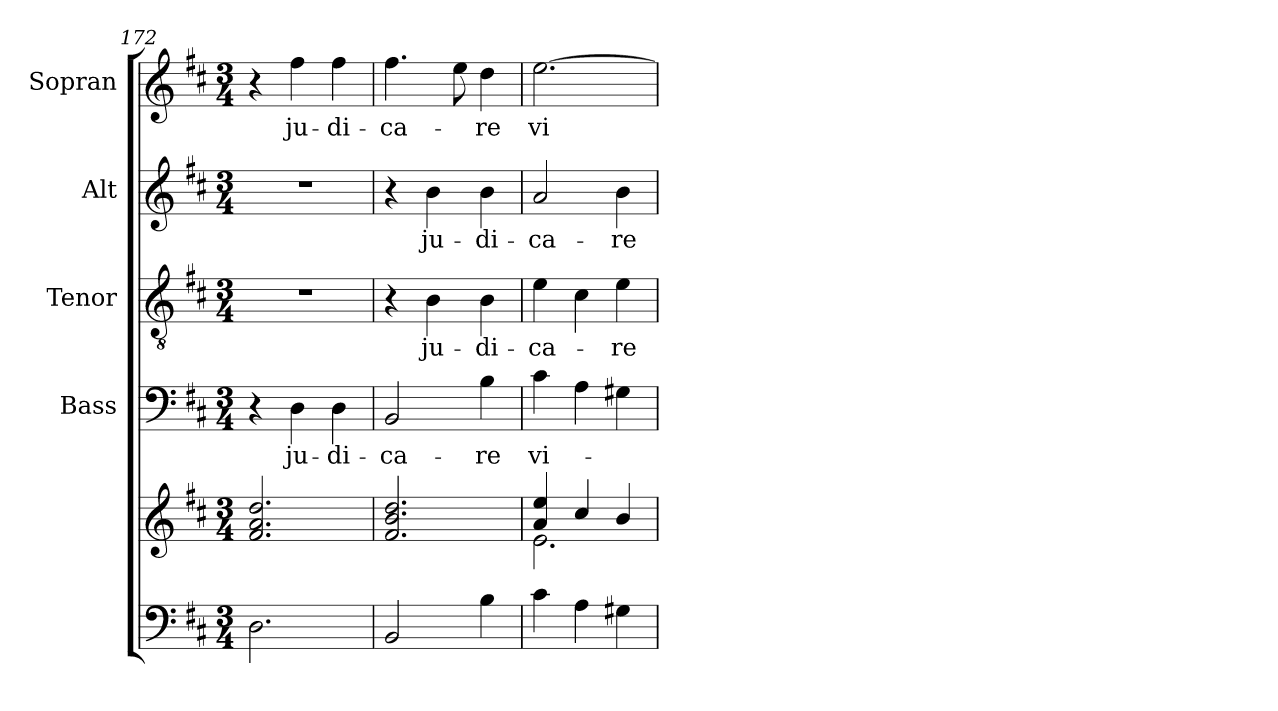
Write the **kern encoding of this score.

**kern	**kern	**kern	**text	**kern	**text	**kern	**text	**kern	**text
*part5	*part5	*part4	*part4	*part3	*part3	*part2	*part2	*part1	*part1
*staff6	*staff5	*staff4	*staff4	*staff3	*staff3	*staff2	*staff2	*staff1	*staff1
*	*	*I"Bass	*	*I"Tenor	*	*I"Alt	*	*I"Sopran	*
*	*	*I'B.	*	*I'T.	*	*I'A.	*	*I'S.	*
!!LO:LB:g=z
*clefF4	*clefG2	*clefF4	*	*clefGv2	*	*clefG2	*	*clefG2	*
*k[f#c#]	*k[f#c#]	*k[f#c#]	*	*k[f#c#]	*	*k[f#c#]	*	*k[f#c#]	*
*D:	*D:	*D:	*	*D:	*	*D:	*	*D:	*
*M3/4	*M3/4	*M3/4	*	*M3/4	*	*M3/4	*	*M3/4	*
=172	=172	=172	=172	=172	=172	=172	=172	=172	=172
2.D\	2.f#/ 2.a/ 2.dd/	4r	.	2.r	.	2.r	.	4r	.
!	!	!	!LO:LY:b	!	!	!	!	!	!LO:LY:b
.	.	4D\	ju-	.	.	.	.	4ff#\	ju-
!	!	!	!LO:LY:b	!	!	!	!	!	!LO:LY:b
.	.	4D\	-di-	.	.	.	.	4ff#\	-di-
=173	=173	=173	=173	=173	=173	=173	=173	=173	=173
!	!	!	!LO:LY:b	!	!	!	!	!	!LO:LY:b
2BB/	2.f#/ 2.b/ 2.dd/	2BB/	-ca-	4r	.	4r	.	4.ff#\	-ca-
!	!	!	!	!	!LO:LY:b	!	!LO:LY:b	!	!
.	.	.	.	4B\	ju-	4b\	ju-	.	.
.	.	.	.	.	.	.	.	8ee\	.
!	!	!	!LO:LY:b	!	!LO:LY:b	!	!LO:LY:b	!	!LO:LY:b
4B\	.	4B\	-re	4B\	-di-	4b\	-di-	4dd\	-re
=174	=174	=174	=174	=174	=174	=174	=174	=174	=174
*	*^	*	*	*	*	*	*	*	*
!	!	!	!	!LO:LY:b	!	!LO:LY:b	!	!LO:LY:b	!	!LO:LY:b
4c#\	4a/ 4ee/	2.e\	4c#\	vi-	4e\	-ca-	2a/	-ca-	[2.ee\	vi-
4A\	4cc#/	.	4A\	.	4c#\	.	.	.	.	.
!	!	!	!	!	!	!LO:LY:b	!	!LO:LY:b	!	!
4G#X\	4b/	.	4G#X\	.	4e\	-re	4b\	-re	.	.
*	*v	*v	*	*	*	*	*	*	*	*
=	=	=	=	=	=	=	=	=	=
*-	*-	*-	*-	*-	*-	*-	*-	*-	*-
